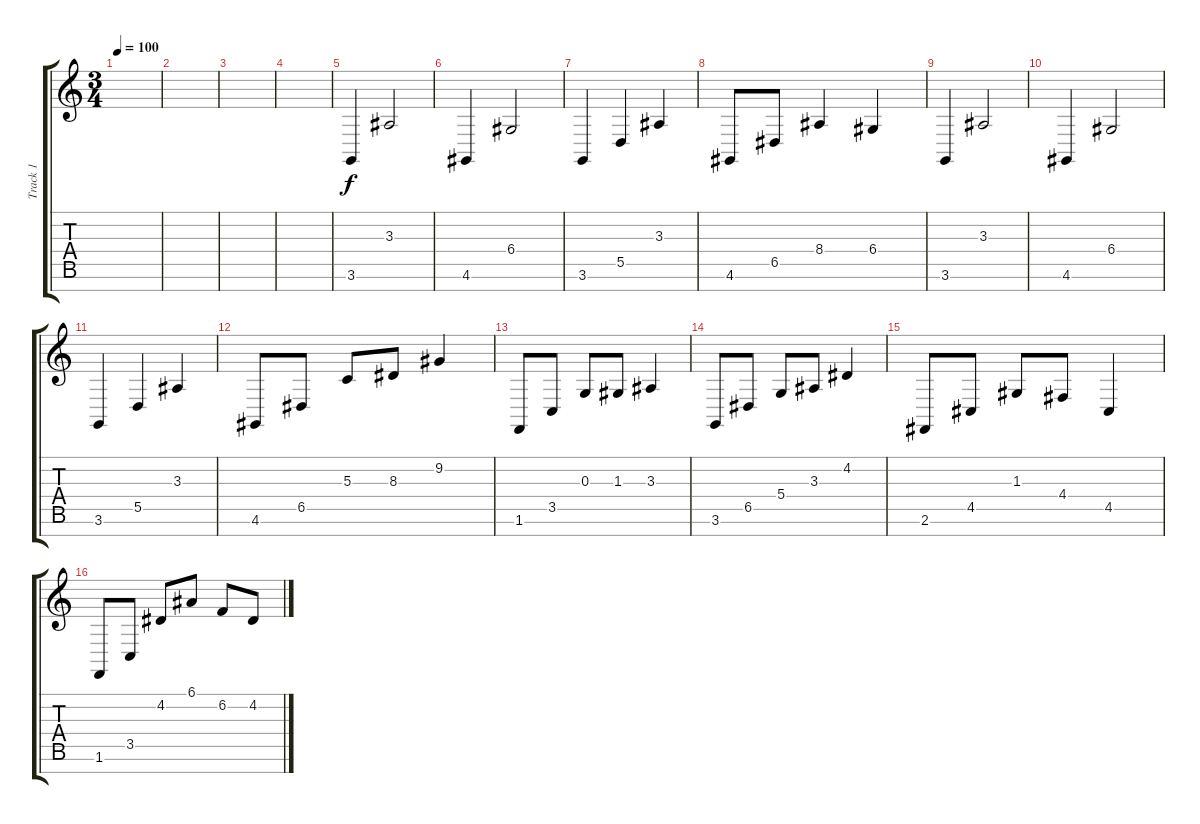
\track ("Track 1" "Track 1") {instrument acousticgrandpiano}
\staff {score tabs}
\tuning (E4 B3 G3 D3 A2 E2 B1) {hide}
\ts (3 4)
\tempo 100
\clef g2
\ks c
|
|
|
|
3.6.4 3.3.2 |
4.6.4 6.4.2 |
3.6.4 5.5.4 3.3.4 |
4.6.8 6.5.8 8.4.4 6.4.4 |
3.6.4 3.3.2 |
4.6.4 6.4.2 |
3.6.4 5.5.4 3.3.4 |
4.6.8 6.5.8 5.3.8 8.3.8 9.2.4 |
1.6.8 3.5.8 0.3.8 1.3.8 3.3.4 |
3.6.8 6.5.8 5.4.8 3.3.8 4.2.4 |
2.6.8 4.5.8 1.3.8 4.4.8 4.5.4 |
1.6.8 3.5.8 4.2.8 6.1.8 6.2.8 4.2.8
